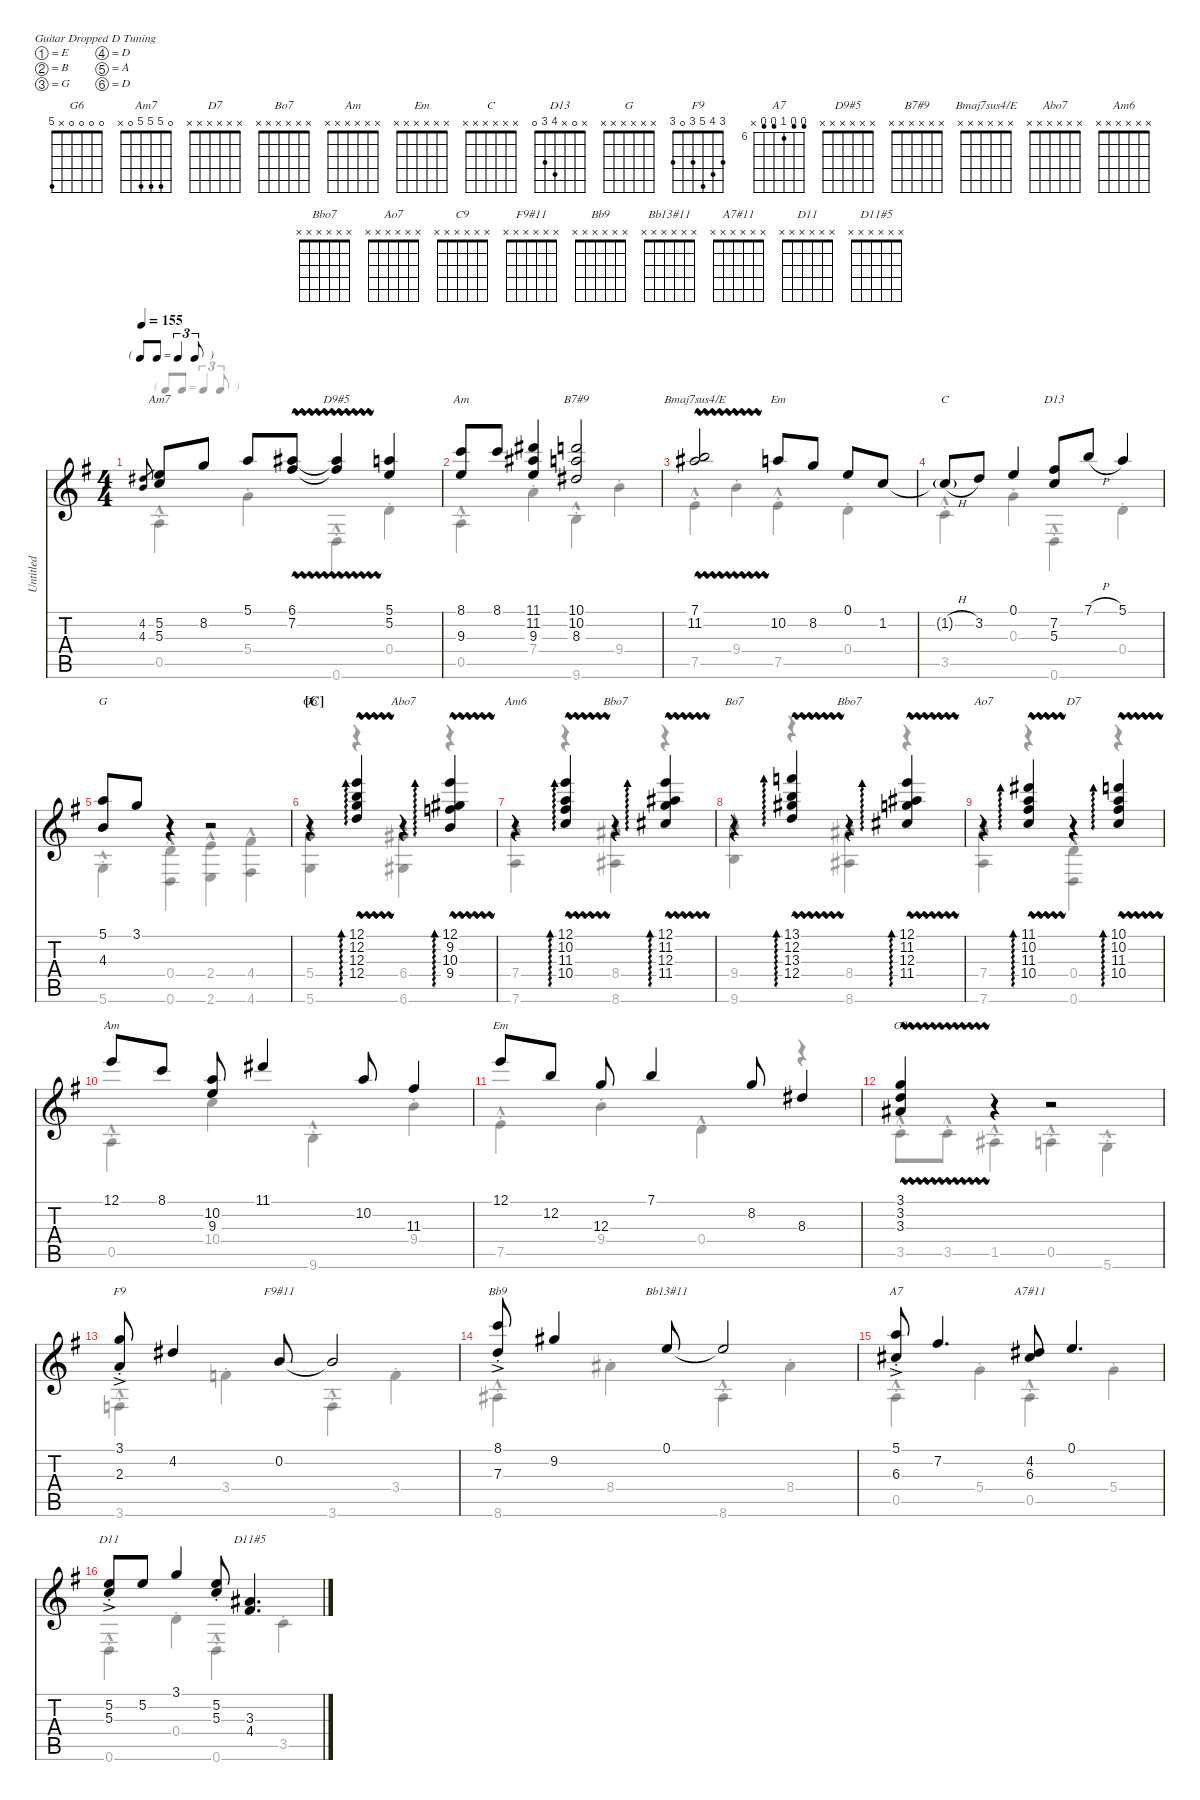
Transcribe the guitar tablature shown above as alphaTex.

\defaultSystemsLayout 4
\hideDynamics
\bracketExtendMode nobrackets
\otherSystemsTrackNameOrientation horizontal
\track ("Untitled" "Untitled") {instrument acousticguitarsteel}
\staff {score tabs}
\tuning (E4 B3 G3 D3 A2 D2)
\chord ("G6" 0 0 0 0 x 5)
\chord ("Am7" 0 5 5 5 0 x)
\chord ("D7" x x x x x x)
\chord ("Bo7" x x x x x x)
\chord ("Am" x x x x x x)
\chord ("Em" x x x x x x)
\chord ("C" x x x x x x)
\chord ("D13" x 0 x 4 3 0)
\chord ("G" x x x x x x)
\chord ("F9" 3 4 5 3 0 3)
\chord ("A7" 5 5 6 5 5 x) {firstfret 6}
\chord ("D9#5" x x x x x x)
\chord ("B7#9" x x x x x x)
\chord ("Bmaj7sus4/E" x x x x x x)
\chord ("Abo7" x x x x x x)
\chord ("Am6" x x x x x x)
\chord ("Bbo7" x x x x x x)
\chord ("Ao7" x x x x x x)
\chord ("C9" x x x x x x)
\chord ("F9#11" x x x x x x)
\chord ("Bb9" x x x x x x)
\chord ("Bb13#11" x x x x x x)
\chord ("A7#11" x x x x x x)
\chord ("D11" x x x x x x)
\chord ("D11#5" x x x x x x)
\voice
\ts (4 4)
\tf triplet8th
\tempo 155
\clef g2
\ks g
(4.2{acc #} 4.3{acc forcenatural}).8{gr dy mf beam Up} (5.2{acc forcenatural} 5.3{acc forcenatural}).8{ch "Am7" beam Up} 8.2{acc forcenatural}.8{beam Up} 5.1{acc forcenatural}.8{beam Up} (6.1{vw acc #} 7.2{vw acc #}).8{beam Up} (6.1{t acc #} 7.2{t acc #}).4{ch "D9#5" beam Up} (5.1{acc forcenatural} 5.2{acc forcenatural}).4{beam Up} |
(8.1{acc forcenatural} 9.3{acc forcenatural}).8{ch "Am" beam Up} 8.1{acc forcenatural}.8{beam Up} (11.1{acc #} 11.2{acc #} 9.3{acc forcenatural}).4{beam Up} (10.1{acc forcenatural} 10.2{acc forcenatural} 8.3{acc #}).2{ch "B7#9" beam Up} |
(7.1{vw acc forcenatural} 11.2{vw acc #}).2{ch "Bmaj7sus4/E" beam Up} 10.2{acc forcenatural}.8{ch "Em" beam Up} 8.2{acc forcenatural}.8{beam Up} 0.1{acc forcenatural}.8{beam Up} 1.2{acc forcenatural}.8{beam Up} |
1.2{h g t acc forcenatural}.8{ch "C" beam Up} 3.2{acc forcenatural}.8{beam Up} 0.1{acc forcenatural}.4{beam Up} (7.2{acc #} 5.3{acc forcenatural}).8{ch "D13" beam Up} 7.1{h acc forcenatural}.8{beam Up} 5.1{acc forcenatural}.4{beam Up} |
(5.1{acc forcenatural} 4.3{acc forcenatural}).8{ch "G" beam Up} 3.1{acc forcenatural}.8{beam Up} r.4{beam Up} r.2{beam Up} |
\section ("C" " ")
r.4{ch "G6" beam Up} (12.1{vw acc forcenatural} 12.2{vw acc forcenatural} 12.3{vw acc forcenatural} 12.4{vw acc forcenatural}).4{ad 0 beam Up} r.4{ch "Abo7" beam Up} (12.1{vw acc forcenatural} 9.2{vw acc #} 10.3{vw acc forcenatural} 9.4{vw acc forcenatural}).4{ad 0 beam Up} |
r.4{ch "Am6" beam Up} (12.1{vw acc forcenatural} 10.2{vw acc forcenatural} 11.3{vw acc #} 10.4{vw acc forcenatural}).4{ad 0 beam Up} r.4{ch "Bbo7" beam Up} (12.1{vw acc forcenatural} 11.2{vw acc #} 12.3{vw acc forcenatural} 11.4{vw acc #}).4{ad 0 beam Up} |
r.4{ch "Bo7" beam Up} (13.1{vw acc forcenatural} 12.2{vw acc forcenatural} 13.3{vw acc #} 12.4{vw acc forcenatural}).4{ad 0 beam Up} r.4{ch "Bbo7" beam Up} (12.1{vw acc forcenatural} 11.2{vw acc #} 12.3{vw acc forcenatural} 11.4{vw acc #}).4{ad 0 beam Up} |
r.4{ch "Ao7" beam Up} (11.1{vw acc #} 10.2{vw acc forcenatural} 11.3{vw acc #} 10.4{vw acc forcenatural}).4{ad 0 beam Up} r.4{ch "D7" beam Up} (10.1{vw acc forcenatural} 10.2{vw acc forcenatural} 11.3{vw acc #} 10.4{vw acc forcenatural}).4{ad 0 beam Up} |
12.1{acc forcenatural}.8{ch "Am" beam Up} 8.1{acc forcenatural}.8{beam Up} (10.2{acc forcenatural} 9.3{acc forcenatural}).8{beam Up} 11.1{acc #}.4{beam Up} 10.2{acc forcenatural}.8{beam Up} 11.3{acc #}.4{beam Up} |
12.1{acc forcenatural}.8{ch "Em" beam Up} 12.2{acc forcenatural}.8{beam Up} 12.3{acc forcenatural}.8{beam Up} 7.1{acc forcenatural}.4{beam Up} 8.2{acc forcenatural}.8{beam Up} 8.3{acc #}.4{beam Up} |
(3.1{vw acc forcenatural} 3.2{vw acc forcenatural} 3.3{vw acc #}).4{ch "C9" beam Up} r.4{beam Up} r.2{beam Up} |
(3.1{ac st acc forcenatural} 2.3{ac st acc forcenatural}).8{ch "F9" beam Up} 4.2{acc #}.4{beam Up} 0.2{acc forcenatural}.8{ch "F9#11" beam Up} 0.2{t acc forcenatural}.2{beam Up} |
(8.1{ac st acc forcenatural} 7.3{ac st acc forcenatural}).8{ch "Bb9" beam Up} 9.2{acc #}.4{beam Up} 0.1{acc forcenatural}.8{ch "Bb13#11" beam Up} 0.1{t acc forcenatural}.2{beam Up} |
(5.1{ac st acc forcenatural} 6.3{ac st acc #}).8{ch "A7" beam Up} 7.2{acc #}.4{d beam Up} (4.2{acc #} 6.3{acc #}).8{ch "A7#11" beam Up} 0.1{acc forcenatural}.4{d beam Up} |
(5.2{ac st acc forcenatural} 5.3{ac st acc forcenatural}).8{ch "D11" beam Up} 5.2{acc forcenatural}.8{beam Up} 3.1{acc forcenatural}.4{beam Up} (5.2{st acc forcenatural} 5.3{st acc forcenatural}).8{beam Up} (3.3{acc #} 4.4{acc #}).4{d ch "D11#5" beam Up}
\voice
\clef g2
\ottava regular
\simile none
\ks g
0.5{hac st acc forcenatural}.4{dy mf beam Down} 5.4{st acc forcenatural}.4{beam Down} 0.6{hac st acc forcenatural}.4{beam Down} 0.4{st acc forcenatural}.4{beam Down} |
0.5{hac st acc forcenatural}.4{beam Down} 7.4{st acc forcenatural}.4{beam Down} 9.6{hac st acc forcenatural}.4{beam Down} 9.4{st acc forcenatural}.4{beam Down} |
7.5{hac st acc forcenatural}.4{beam Down} 9.4{st acc forcenatural}.4{beam Down} 7.5{hac st acc forcenatural}.4{beam Down} 0.4{st acc forcenatural}.4{beam Down} |
3.5{hac st acc forcenatural}.4{beam Down} 0.3{st acc forcenatural}.4{beam Down} 0.6{hac st acc forcenatural}.4{beam Down} 0.4{st acc forcenatural}.4{beam Down} |
5.6{hac st acc forcenatural}.4{beam Down} (0.4{hac acc forcenatural} 0.6{hac acc forcenatural}).4{beam Down} (2.4{hac acc forcenatural} 2.6{hac acc forcenatural}).4{beam Down} (4.4{hac acc #} 4.6{hac acc #}).4{beam Down} |
(5.4{hac acc forcenatural} 5.6{hac acc forcenatural}).4{beam Down} r.4{beam Down} (6.4{hac acc #} 6.6{hac acc #}).4{beam Down} r.4{beam Down} |
(7.4{hac acc forcenatural} 7.6{hac acc forcenatural}).4{beam Down} r.4{beam Down} (8.4{hac acc #} 8.6{hac acc #}).4{beam Down} r.4{beam Down} |
(9.4{hac acc forcenatural} 9.6{hac acc forcenatural}).4{beam Down} r.4{beam Down} (8.4{hac acc #} 8.6{hac acc #}).4{beam Down} r.4{beam Down} |
(7.4{hac acc forcenatural} 7.6{hac acc forcenatural}).4{beam Down} r.4{beam Down} (0.4{hac acc forcenatural} 0.6{hac acc forcenatural}).4{beam Down} r.4{beam Down} |
0.5{hac st acc forcenatural}.4{beam Down} 10.4{st acc forcenatural}.4{beam Down} 9.6{hac st acc forcenatural}.4{beam Down} 9.4{st acc forcenatural}.4{beam Down} |
7.5{hac st acc forcenatural}.4{beam Down} 9.4{st acc forcenatural}.4{beam Down} 0.4{hac acc forcenatural}.4{beam Down} r.4{beam Down} |
3.5{hac st acc forcenatural}.8{beam Down} 3.5{hac st acc forcenatural}.8{beam Down} 1.5{hac st acc #}.4{beam Down} 0.5{hac st acc forcenatural}.4{beam Down} 5.6{hac st acc forcenatural}.4{beam Down} |
3.6{hac st acc forcenatural}.4{beam Down} 3.4{st acc forcenatural}.4{beam Down} 3.6{hac st acc forcenatural}.4{beam Down} 3.4{st acc forcenatural}.4{beam Down} |
8.6{hac st acc #}.4{beam Down} 8.4{st acc #}.4{beam Down} 8.6{hac st acc #}.4{beam Down} 8.4{st acc #}.4{beam Down} |
0.5{hac st acc forcenatural}.4{beam Down} 5.4{st acc forcenatural}.4{beam Down} 0.5{hac st acc forcenatural}.4{beam Down} 5.4{st acc forcenatural}.4{beam Down} |
0.6{hac st acc forcenatural}.4{beam Down} 0.4{st acc forcenatural}.4{beam Down} 0.6{hac st acc forcenatural}.4{beam Down} 3.5{st acc forcenatural}.4{beam Down}
